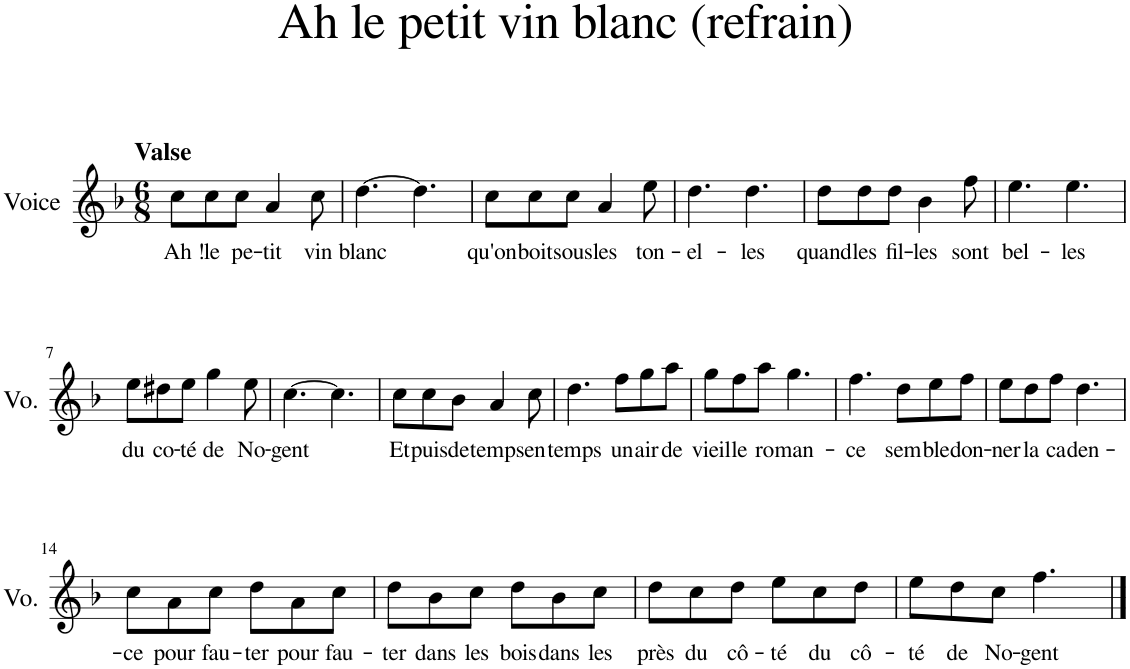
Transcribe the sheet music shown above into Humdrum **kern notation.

**kern	**text
*part1	*part1
*staff1	*staff1
*I"Voice	*
*I'Vo.	*
*clefG2	*
*k[b-]	*
*M6/8	*
=1	=1
!LO:TX:a:B:t=Valse	!
!	!LO:LY:b
8cc\L	Ah !
!	!LO:LY:b
8cc\	le
!	!LO:LY:b
8cc\J	pe-
!	!LO:LY:b
4a/	-tit
!	!LO:LY:b
8cc\	vin
=2	=2
!	!LO:LY:b
[4.dd\	blanc
4.dd\]	.
=3	=3
!	!LO:LY:b
8cc\L	qu'on
!	!LO:LY:b
8cc\	boit
!	!LO:LY:b
8cc\J	sous
!	!LO:LY:b
4a/	les
!	!LO:LY:b
8ee\	ton-
=4	=4
!	!LO:LY:b
4.dd\	-el-
!	!LO:LY:b
4.dd\	-les
=5	=5
!	!LO:LY:b
8dd\L	quand
!	!LO:LY:b
8dd\	les
!	!LO:LY:b
8dd\J	fil-
!	!LO:LY:b
4b-\	-les
!	!LO:LY:b
8ff\	sont
=6	=6
!	!LO:LY:b
4.ee\	bel-
!	!LO:LY:b
4.ee\	-les
!!LO:LB:g=z
=7	=7
!	!LO:LY:b
8ee\L	du
!	!LO:LY:b
8dd#X\	co-
!	!LO:LY:b
8ee\J	-té
!	!LO:LY:b
4gg\	de
!	!LO:LY:b
8ee\	No-
=8	=8
!	!LO:LY:b
[4.cc\	-gent
4.cc\]	.
=9	=9
!	!LO:LY:b
8cc\L	Et
!	!LO:LY:b
8cc\	puis
!	!LO:LY:b
8b-\J	de
!	!LO:LY:b
4a/	temps
!	!LO:LY:b
8cc\	en
=10	=10
!	!LO:LY:b
4.dd\	temps
!	!LO:LY:b
8ff\L	un
!	!LO:LY:b
8gg\	air
!	!LO:LY:b
8aa\J	de
=11	=11
!	!LO:LY:b
8gg\L	vieil-
!	!LO:LY:b
8ff\	-le
!	!LO:LY:b
8aa\J	ro-
!	!LO:LY:b
4.gg\	-man-
=12	=12
!	!LO:LY:b
4.ff\	-ce
!	!LO:LY:b
8dd\L	sem-
!	!LO:LY:b
8ee\	-ble
!	!LO:LY:b
8ff\J	don-
=13	=13
!	!LO:LY:b
8ee\L	-ner
!	!LO:LY:b
8dd\	la
!	!LO:LY:b
8ff\J	ca-
!	!LO:LY:b
4.dd\	-den-
!!LO:LB:g=z
=14	=14
!	!LO:LY:b
8cc\L	-ce
!	!LO:LY:b
8a\	pour
!	!LO:LY:b
8cc\J	fau-
!	!LO:LY:b
8dd\L	-ter
!	!LO:LY:b
8a\	pour
!	!LO:LY:b
8cc\J	fau-
=15	=15
!	!LO:LY:b
8dd\L	-ter
!	!LO:LY:b
8b-\	dans
!	!LO:LY:b
8cc\J	les
!	!LO:LY:b
8dd\L	bois
!	!LO:LY:b
8b-\	dans
!	!LO:LY:b
8cc\J	les
=16	=16
!	!LO:LY:b
8dd\L	près
!	!LO:LY:b
8cc\	du
!	!LO:LY:b
8dd\J	cô-
!	!LO:LY:b
8ee\L	-té
!	!LO:LY:b
8cc\	du
!	!LO:LY:b
8dd\J	cô-
=17	=17
!	!LO:LY:b
8ee\L	-té
!	!LO:LY:b
8dd\	de
!	!LO:LY:b
8cc\J	No-
!	!LO:LY:b
4.ff\	-gent
==	==
*-	*-
